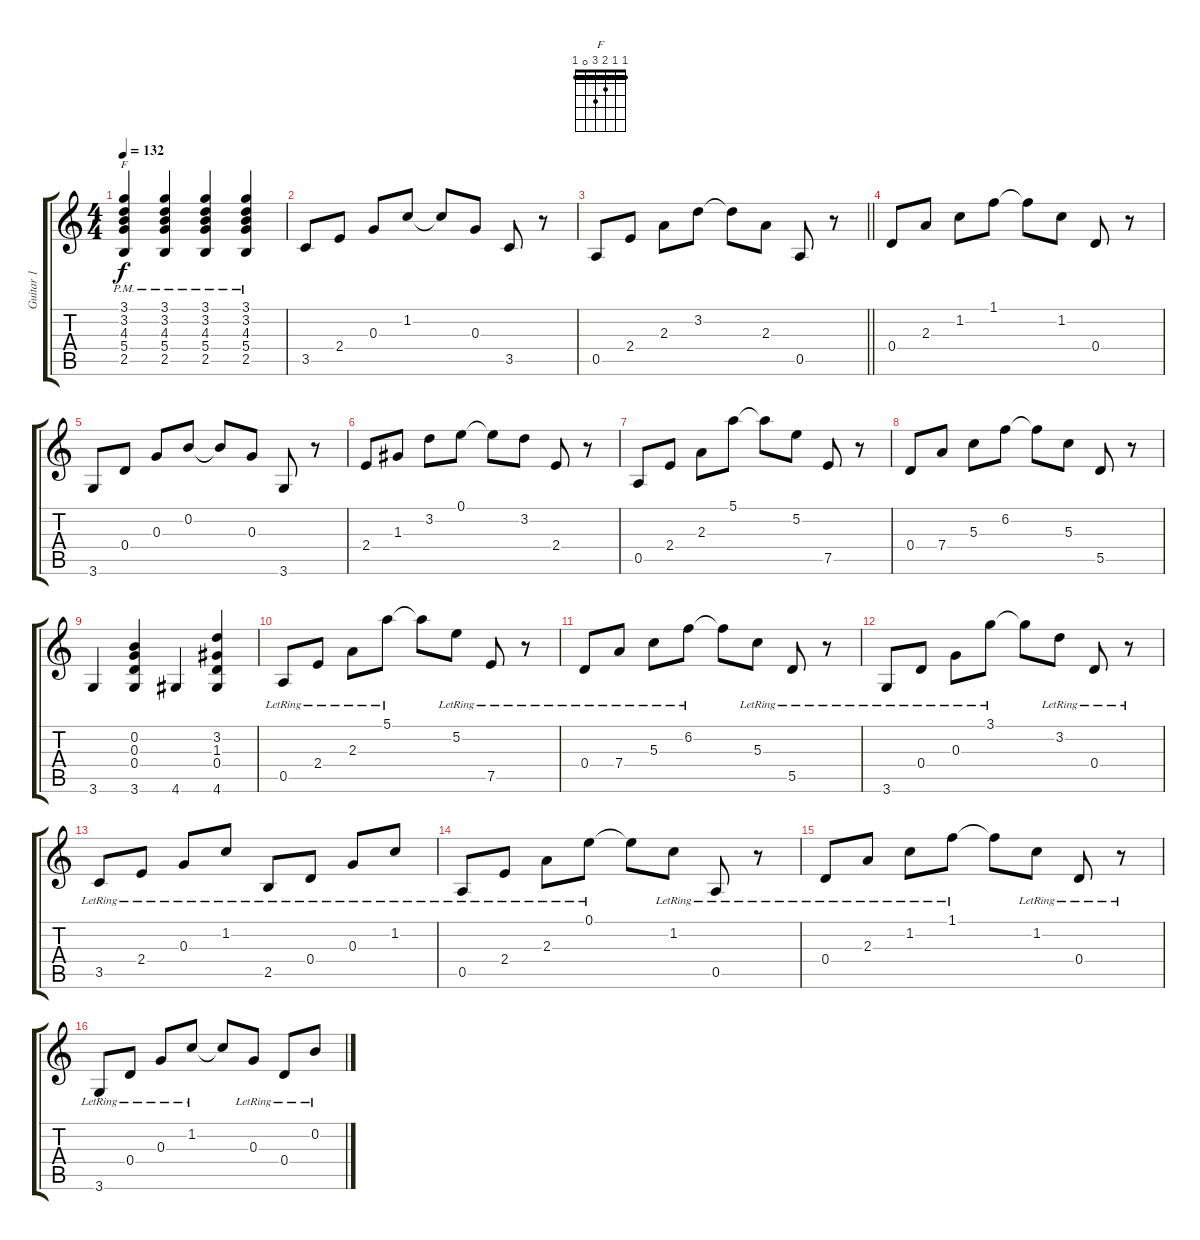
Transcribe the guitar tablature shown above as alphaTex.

\track ("Guitar 1" "Guitar 1") {instrument acousticguitarnylon}
\staff {score tabs}
\tuning (E4 B3 G3 D3 A2 E2) {hide}
\chord ("F" 1 1 2 3 0 1) {barre 1}
\ts (4 4)
\tempo 132
\clef g2
\ks c
(3.1{pm} 3.2{pm} 4.3{pm} 5.4{pm} 2.5{pm}).4{ch "F" dy f} (3.1{pm} 3.2{pm} 4.3{pm} 5.4{pm} 2.5{pm}).4 (3.1{pm} 3.2{pm} 4.3{pm} 5.4{pm} 2.5{pm}).4 (3.1{pm} 3.2{pm} 4.3{pm} 5.4{pm} 2.5{pm}).4 |
3.5.8 2.4.8 0.3.8 1.2.8 1.2{t}.8 0.3.8 3.5.8 r.8 |
\barLineRight lightlight
0.5.8 2.4.8 2.3.8 3.2.8 3.2{t}.8 2.3.8 0.5.8 r.8 |
0.4.8 2.3.8 1.2.8 1.1.8 1.1{t}.8 1.2.8 0.4.8 r.8 |
3.6.8 0.4.8 0.3.8 0.2.8 0.2{t}.8 0.3.8 3.6.8 r.8 |
2.4.8 1.3.8 3.2.8 0.1.8 0.1{t}.8 3.2.8 2.4.8 r.8 |
0.5.8 2.4.8 2.3.8 5.1.8 5.1{t}.8 5.2.8 7.5.8 r.8 |
0.4.8 7.4.8 5.3.8 6.2.8 6.2{t}.8 5.3.8 5.5.8 r.8 |
3.6.4 (0.2 0.3 0.4 3.6).4 4.6.4 (3.2 1.3 0.4 4.6).4 |
0.5{lr}.8 2.4{lr}.8 2.3{lr}.8 5.1{lr}.8 5.1{t}.8 5.2{lr}.8 7.5{lr}.8 r.8 |
0.4{lr}.8 7.4{lr}.8 5.3{lr}.8 6.2{lr}.8 6.2{t}.8 5.3{lr}.8 5.5{lr}.8 r.8 |
3.6{lr}.8 0.4{lr}.8 0.3{lr}.8 3.1{lr}.8 3.1{t}.8 3.2{lr}.8 0.4{lr}.8 r.8 |
3.5{lr}.8 2.4{lr}.8 0.3{lr}.8 1.2{lr}.8 2.5{lr}.8 0.4{lr}.8 0.3{lr}.8 1.2{lr}.8 |
0.5{lr}.8 2.4{lr}.8 2.3{lr}.8 0.1{lr}.8 0.1{t}.8 1.2{lr}.8 0.5{lr}.8 r.8 |
0.4{lr}.8 2.3{lr}.8 1.2{lr}.8 1.1{lr}.8 1.1{t}.8 1.2{lr}.8 0.4{lr}.8 r.8 |
3.6{lr}.8 0.4{lr}.8 0.3{lr}.8 1.2{lr}.8 1.2{t}.8 0.3{lr}.8 0.4{lr}.8 0.2{lr}.8
